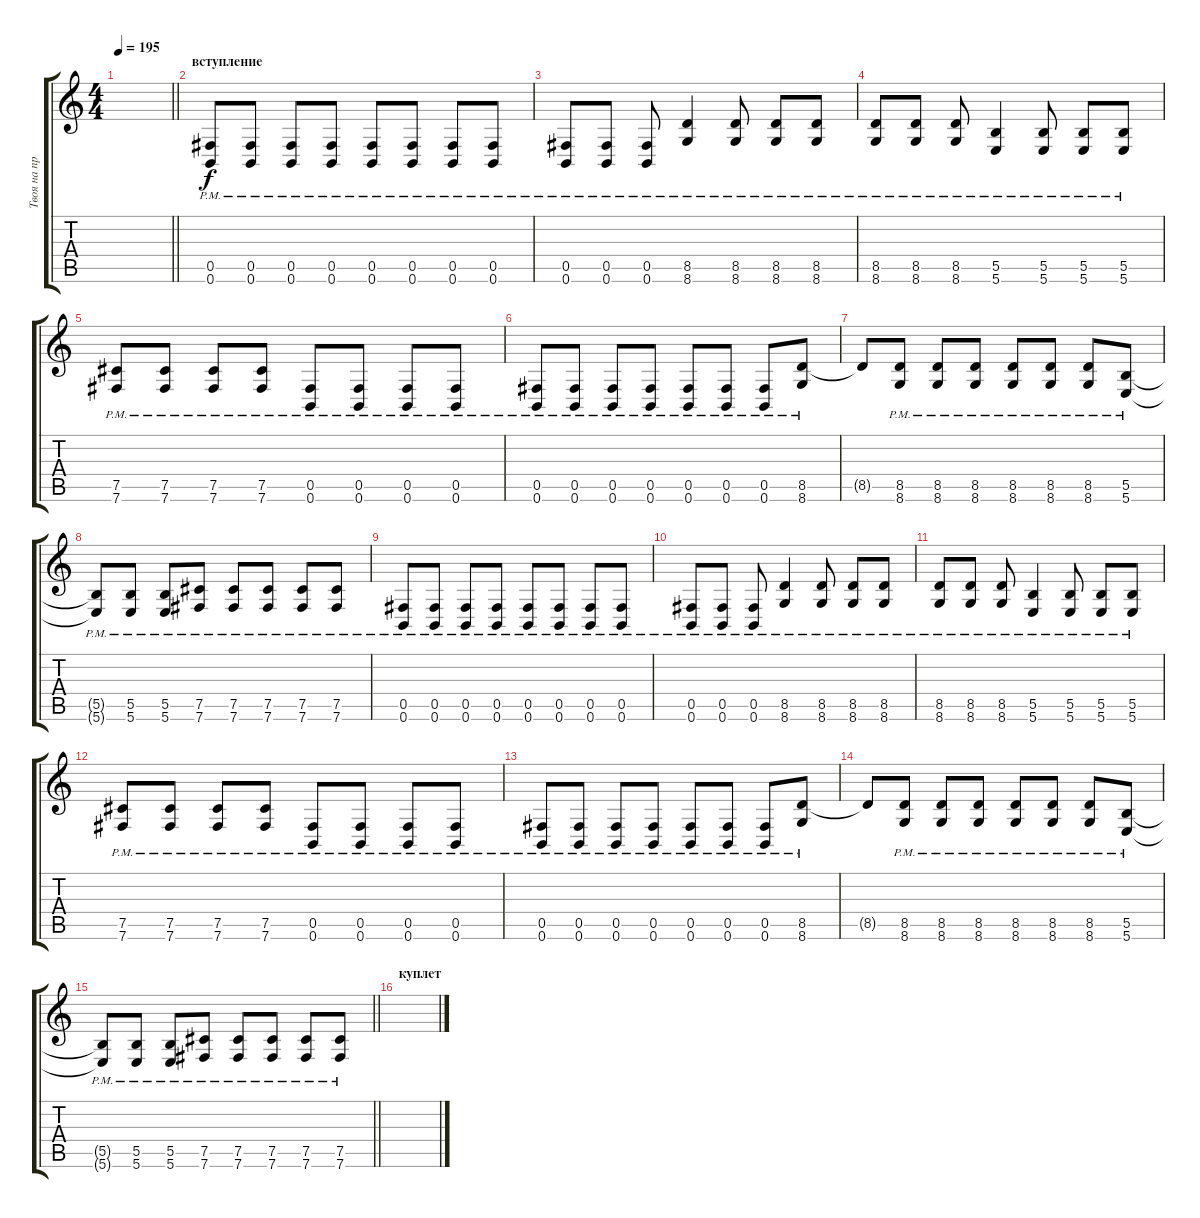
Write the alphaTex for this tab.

\track ("Твоя на припев и соло" "Твоя на пр") {instrument distortionguitar}
\staff {score tabs}
\tuning (Db4 Ab3 E3 B2 Gb2 B1) {hide}
\ts (4 4)
\tempo 195
\clef g2
\barLineRight lightlight
\ks c
|
\section ("" "вступление")
(0.5{pm} 0.6{pm}).8 (0.5{pm} 0.6{pm}).8 (0.5{pm} 0.6{pm}).8 (0.5{pm} 0.6{pm}).8 (0.5{pm} 0.6{pm}).8 (0.5{pm} 0.6{pm}).8 (0.5{pm} 0.6{pm}).8 (0.5{pm} 0.6{pm}).8 |
(0.5{pm} 0.6{pm}).8 (0.5{pm} 0.6{pm}).8 (0.5{pm} 0.6{pm}).8 (8.5{pm} 8.6{pm}).4 (8.5{pm} 8.6{pm}).8 (8.5{pm} 8.6{pm}).8 (8.5{pm} 8.6{pm}).8 |
(8.5{pm} 8.6{pm}).8 (8.5{pm} 8.6{pm}).8 (8.5{pm} 8.6{pm}).8 (5.5{pm} 5.6{pm}).4 (5.5{pm} 5.6{pm}).8 (5.5{pm} 5.6{pm}).8 (5.5{pm} 5.6{pm}).8 |
(7.5{pm} 7.6{pm}).8 (7.5{pm} 7.6{pm}).8 (7.5{pm} 7.6{pm}).8 (7.5{pm} 7.6{pm}).8 (0.5{pm} 0.6{pm}).8 (0.5{pm} 0.6{pm}).8 (0.5{pm} 0.6{pm}).8 (0.5{pm} 0.6{pm}).8 |
(0.5{pm} 0.6{pm}).8 (0.5{pm} 0.6{pm}).8 (0.5{pm} 0.6{pm}).8 (0.5{pm} 0.6{pm}).8 (0.5{pm} 0.6{pm}).8 (0.5{pm} 0.6{pm}).8 (0.5{pm} 0.6{pm}).8 (8.5{pm} 8.6{pm}).8 |
8.5{t}.8 (8.5{pm} 8.6{pm}).8 (8.5{pm} 8.6{pm}).8 (8.5{pm} 8.6{pm}).8 (8.5{pm} 8.6{pm}).8 (8.5{pm} 8.6{pm}).8 (8.5{pm} 8.6{pm}).8 (5.5{pm} 5.6{pm}).8 |
(5.5{pm t} 5.6{pm t}).8 (5.5{pm} 5.6{pm}).8 (5.5{pm} 5.6{pm}).8 (7.5{pm} 7.6{pm}).8 (7.5{pm} 7.6{pm}).8 (7.5{pm} 7.6{pm}).8 (7.5{pm} 7.6{pm}).8 (7.5{pm} 7.6{pm}).8 |
(0.5{pm} 0.6{pm}).8 (0.5{pm} 0.6{pm}).8 (0.5{pm} 0.6{pm}).8 (0.5{pm} 0.6{pm}).8 (0.5{pm} 0.6{pm}).8 (0.5{pm} 0.6{pm}).8 (0.5{pm} 0.6{pm}).8 (0.5{pm} 0.6{pm}).8 |
(0.5{pm} 0.6{pm}).8 (0.5{pm} 0.6{pm}).8 (0.5{pm} 0.6{pm}).8 (8.5{pm} 8.6{pm}).4 (8.5{pm} 8.6{pm}).8 (8.5{pm} 8.6{pm}).8 (8.5{pm} 8.6{pm}).8 |
(8.5{pm} 8.6{pm}).8 (8.5{pm} 8.6{pm}).8 (8.5{pm} 8.6{pm}).8 (5.5{pm} 5.6{pm}).4 (5.5{pm} 5.6{pm}).8 (5.5{pm} 5.6{pm}).8 (5.5{pm} 5.6{pm}).8 |
(7.5{pm} 7.6{pm}).8 (7.5{pm} 7.6{pm}).8 (7.5{pm} 7.6{pm}).8 (7.5{pm} 7.6{pm}).8 (0.5{pm} 0.6{pm}).8 (0.5{pm} 0.6{pm}).8 (0.5{pm} 0.6{pm}).8 (0.5{pm} 0.6{pm}).8 |
(0.5{pm} 0.6{pm}).8 (0.5{pm} 0.6{pm}).8 (0.5{pm} 0.6{pm}).8 (0.5{pm} 0.6{pm}).8 (0.5{pm} 0.6{pm}).8 (0.5{pm} 0.6{pm}).8 (0.5{pm} 0.6{pm}).8 (8.5{pm} 8.6{pm}).8 |
8.5{t}.8 (8.5{pm} 8.6{pm}).8 (8.5{pm} 8.6{pm}).8 (8.5{pm} 8.6{pm}).8 (8.5{pm} 8.6{pm}).8 (8.5{pm} 8.6{pm}).8 (8.5{pm} 8.6{pm}).8 (5.5{pm} 5.6{pm}).8 |
\barLineRight lightlight
(5.5{pm t} 5.6{pm t}).8 (5.5{pm} 5.6{pm}).8 (5.5{pm} 5.6{pm}).8 (7.5{pm} 7.6{pm}).8 (7.5{pm} 7.6{pm}).8 (7.5{pm} 7.6{pm}).8 (7.5{pm} 7.6{pm}).8 (7.5{pm} 7.6{pm}).8 |
\section ("" "куплет")
